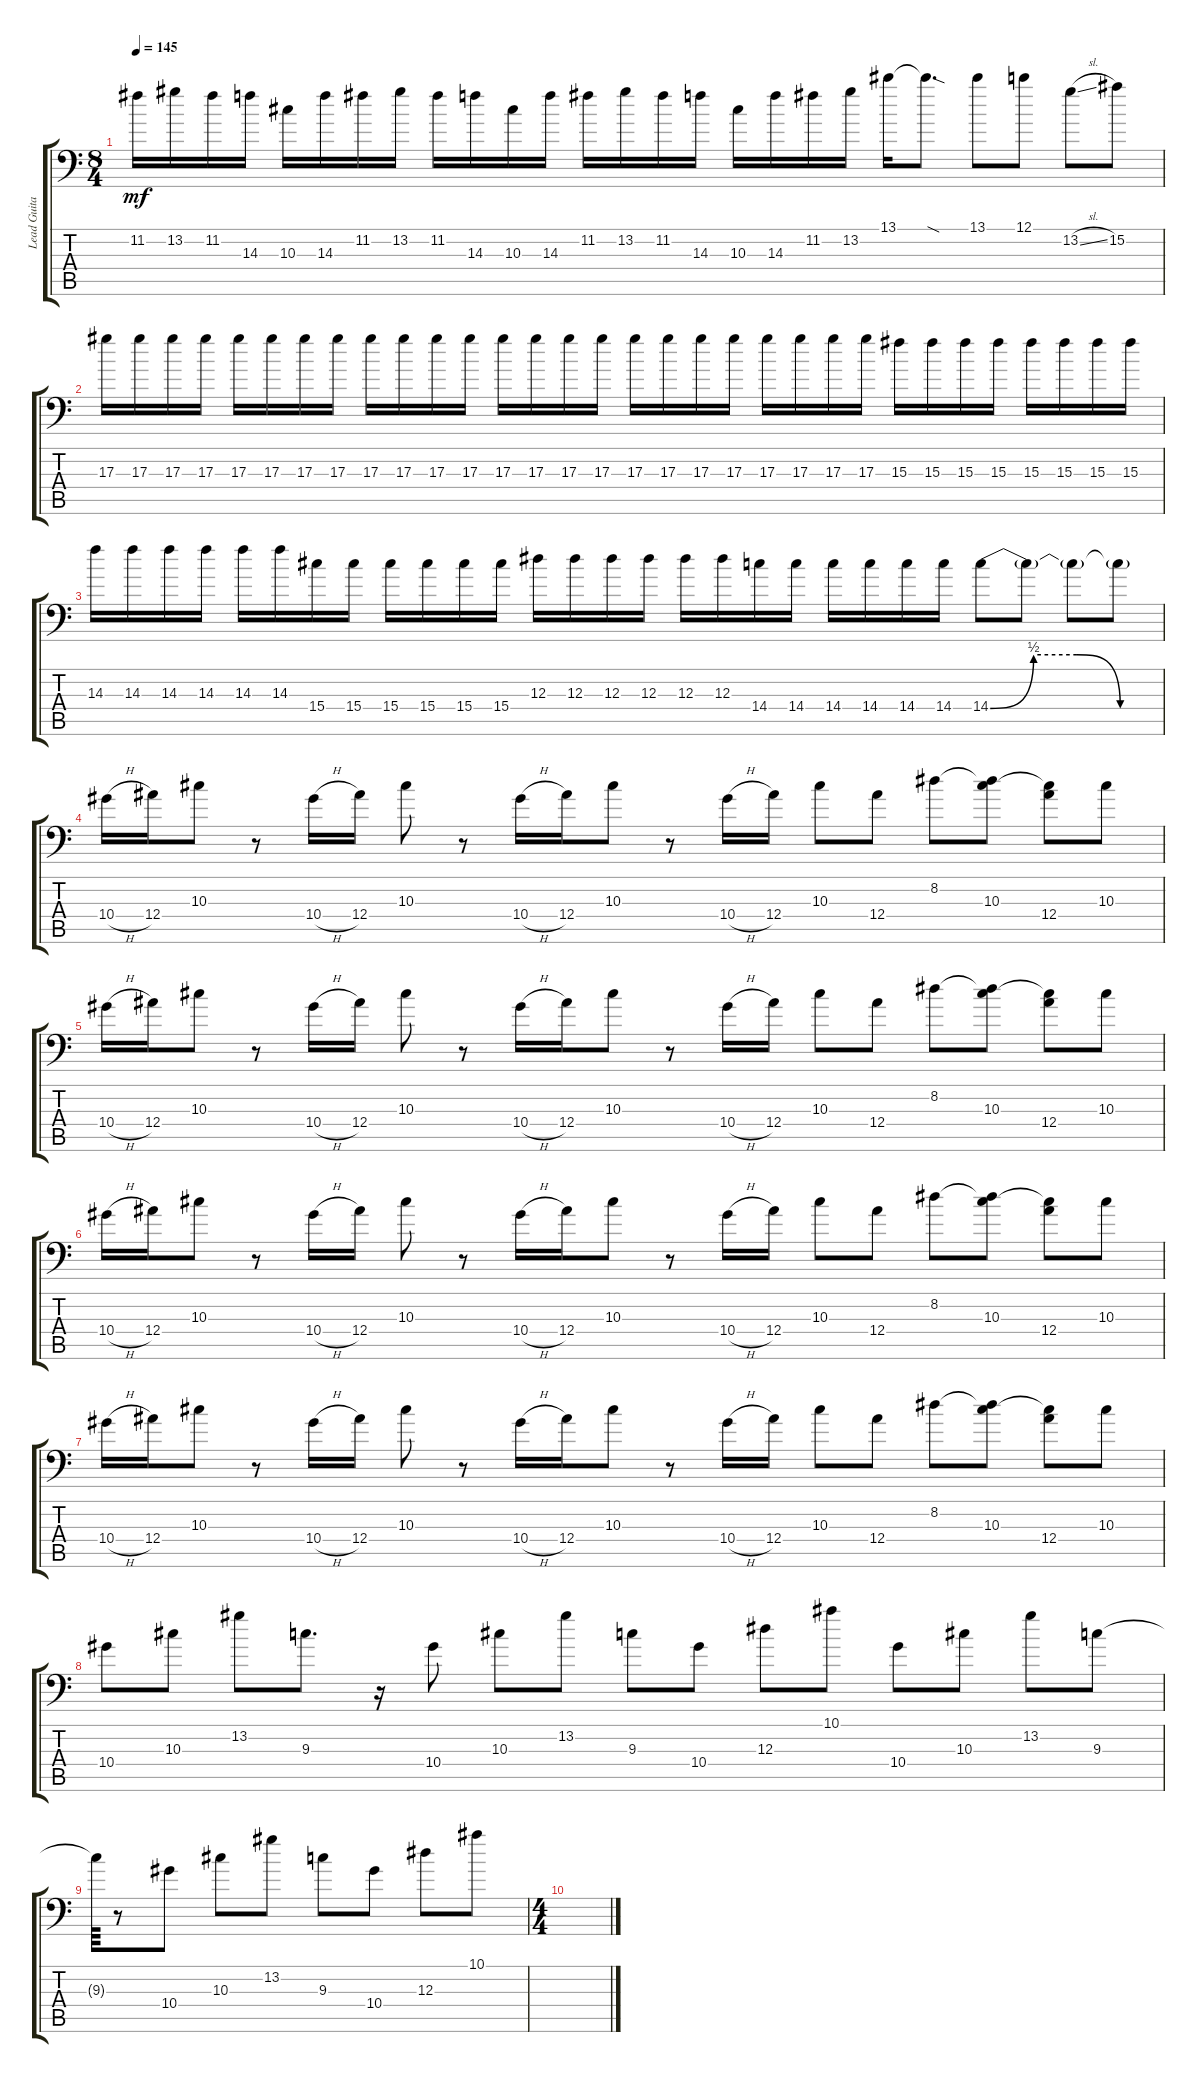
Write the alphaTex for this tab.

\track ("Lead Guitar" "Lead Guita") {instrument overdrivenguitar}
\staff {score tabs}
\tuning (C4 G3 Eb3 Bb2 F2 Bb1) {hide}
\ts (8 4)
\tempo 145
\clef f4
\ks c
11.2.16{dy mf} 13.2.16 11.2.16 14.3.16 10.3.16 14.3.16 11.2.16 13.2.16 11.2.16 14.3.16 10.3.16 14.3.16 11.2.16 13.2.16 11.2.16 14.3.16 10.3.16 14.3.16 11.2.16 13.2.16 13.1.16 13.1{sod t}.8{d} 13.1.8 12.1.8 13.2{sl}.8 15.2.8 |
17.3.16 17.3.16 17.3.16 17.3.16 17.3.16 17.3.16 17.3.16 17.3.16 17.3.16 17.3.16 17.3.16 17.3.16 17.3.16 17.3.16 17.3.16 17.3.16 17.3.16 17.3.16 17.3.16 17.3.16 17.3.16 17.3.16 17.3.16 17.3.16 15.3.16 15.3.16 15.3.16 15.3.16 15.3.16 15.3.16 15.3.16 15.3.16 |
14.3.16 14.3.16 14.3.16 14.3.16 14.3.16 14.3.16 15.4.16 15.4.16 15.4.16 15.4.16 15.4.16 15.4.16 12.3.16 12.3.16 12.3.16 12.3.16 12.3.16 12.3.16 14.4.16 14.4.16 14.4.16 14.4.16 14.4.16 14.4.16 14.4{be (custom 0 0 15 2 30 2 45 0 60 0)}.8 14.4{t}.8 14.4{t}.8 14.4{t}.8 |
10.4{h}.16 12.4.16 10.3.8 r.8 10.4{h}.16 12.4.16 10.3.8 r.8 10.4{h}.16 12.4.16 10.3.8 r.8 10.4{h}.16 12.4.16 10.3.8 12.4.8 8.2.8 (8.2{t} 10.3).8 (10.3{t} 12.4).8 10.3.8 |
10.4{h}.16 12.4.16 10.3.8 r.8 10.4{h}.16 12.4.16 10.3.8 r.8 10.4{h}.16 12.4.16 10.3.8 r.8 10.4{h}.16 12.4.16 10.3.8 12.4.8 8.2.8 (8.2{t} 10.3).8 (10.3{t} 12.4).8 10.3.8 |
10.4{h}.16 12.4.16 10.3.8 r.8 10.4{h}.16 12.4.16 10.3.8 r.8 10.4{h}.16 12.4.16 10.3.8 r.8 10.4{h}.16 12.4.16 10.3.8 12.4.8 8.2.8 (8.2{t} 10.3).8 (10.3{t} 12.4).8 10.3.8 |
10.4{h}.16 12.4.16 10.3.8 r.8 10.4{h}.16 12.4.16 10.3.8 r.8 10.4{h}.16 12.4.16 10.3.8 r.8 10.4{h}.16 12.4.16 10.3.8 12.4.8 8.2.8 (8.2{t} 10.3).8 (10.3{t} 12.4).8 10.3.8 |
10.4.8{instrument orchestralharp} 10.3.8 13.2.8 9.3.8{d} r.16 10.4.8 10.3.8 13.2.8 9.3.8 10.4.8 12.3.8 10.1.8 10.4.8 10.3.8 13.2.8 9.3.8 |
9.3{t}.64 r.8 10.4.8 10.3.8 13.2.8 9.3.8 10.4.8 12.3.8 10.1.8 |
\ts (4 4)
